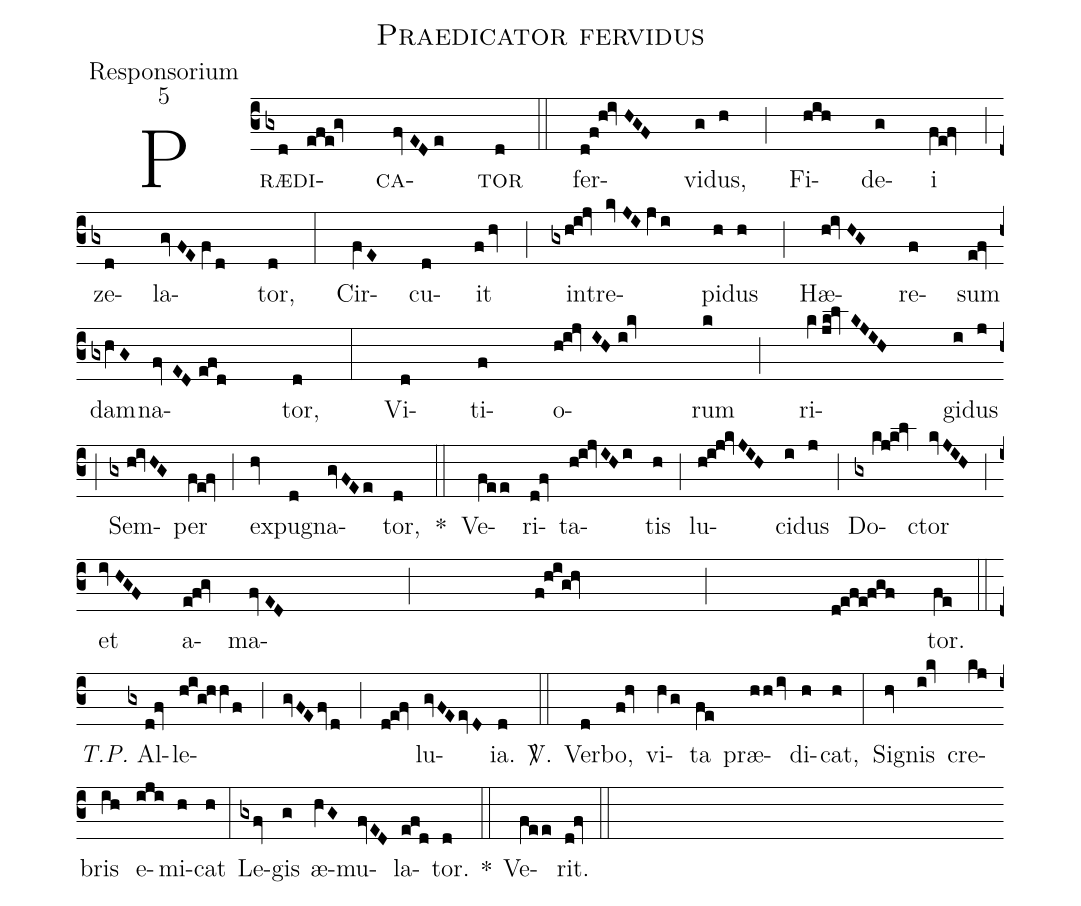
name:Praedicator fervidus;
office-part:Responsorium;
mode:5;
%%
(c3) P<sc>ræ(gxd)di(efe!gv)ca(fvEDe)tor(d)</sc> (::) fer(d!f!h!ivHGF)vi(g)dus,(h) (;) Fi(hih)de(g)i(fV!e!fv) (;z) ze(gxd)la(gvFEfVd)tor,(d) (:) Cir(fVE)cu(d)it(fhv) (;) in(gxh!i!jv)tre(kvJIjVi)pi(h)dus(h) (;) Hæ(h!ivHG)re(f)sum(e!fvz) dam(gxhVG)na(fvEDe!f!d)tor,(d) (:) Vi(d)ti(f)o-(h!i!jvIHi!kv)rum(k) (;) ri(kVjk!lvKJIH)gi(i)dus(jz) (;) Sem(gx/h!ivHG)per(fV!e!fv) (;) ex(hv)pug(d)na(gvFEe)tor,(d) *(::) Ve(fV!e/e)ri(d!fv)ta(h!i!jvIHi)tis(h) (;) lu(h!i!j!kvJIH)ci(i)dus(j) (;) Do(gx/kV!j!k!lv)ctor(kvJIH) (;) et(ivHGF) a-(e!f!gv)ma(fvED;f!h!i!g!hv;d!e!f!e!f!g!f)tor.(fe) (::z) <i>T.P.</i> Al(gx/d!fv)le(h!i!g!h/hVf;gvFEfvd;d!e!fv)lu(gvFE/evD)ia.(d)
<sp>V/</sp>.(::) Ver(d)bo,(f!hv) vi(hVg)ta(fe) præ(h/hiv)di(h)cat,(h) (:) Sig(hv)nis(i!kv) cre(kV!j)bris(iV!h) e-(iji)mi(h)cat(h) (:) Le(gxfv)gis(g) æ(hVG)mu(fvED)la(e!f!d)tor.(d) *(::) Ve(fV!e/e)rit.(d!fv) (::)
